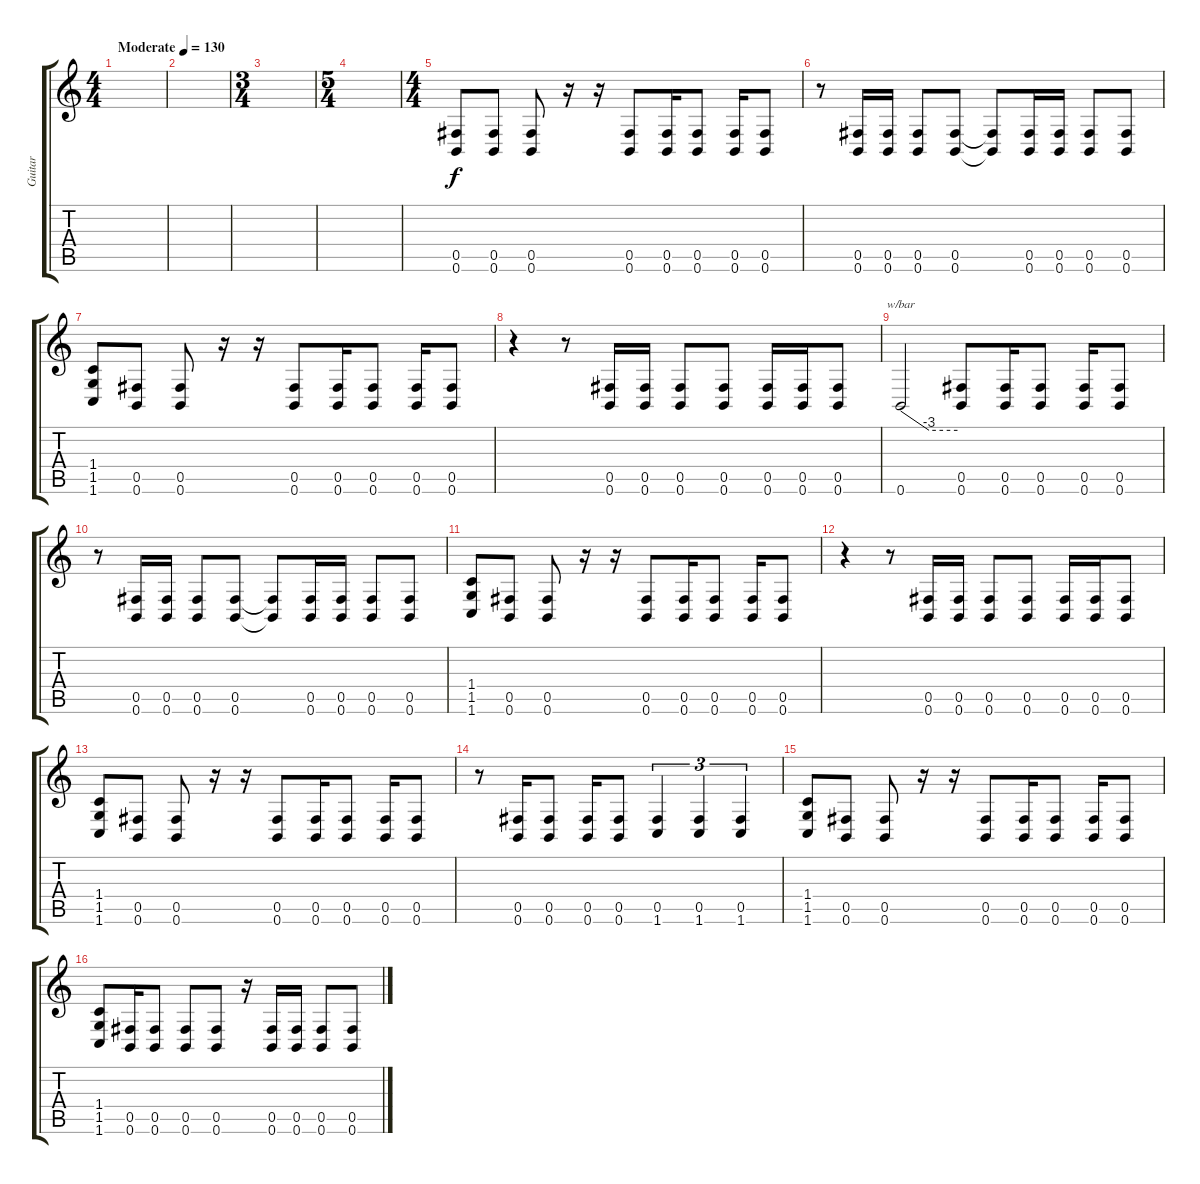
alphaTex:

\track ("Guitar" "Guitar") {instrument distortionguitar}
\staff {score tabs}
\tuning (Db4 Ab3 E3 B2 Gb2 B1) {hide}
\ts (4 4)
\tempo (130 "Moderate")
\clef g2
\ks c
|
|
\ts (3 4)
|
\ts (5 4)
|
\ts (4 4)
(0.5 0.6).8 (0.5 0.6).8 (0.5 0.6).8 r.16 r.16 (0.5 0.6).8 (0.5 0.6).16 (0.5 0.6).8 (0.5 0.6).16 (0.5 0.6).8 |
r.8 (0.5 0.6).16 (0.5 0.6).16 (0.5 0.6).8 (0.5 0.6).8 (0.5{t} 0.6{t}).8 (0.5 0.6).16 (0.5 0.6).16 (0.5 0.6).8 (0.5 0.6).8 |
(1.4 1.5 1.6).8 (0.5 0.6).8 (0.5 0.6).8 r.16 r.16 (0.5 0.6).8 (0.5 0.6).16 (0.5 0.6).8 (0.5 0.6).16 (0.5 0.6).8 |
r.4 r.8 (0.5 0.6).16 (0.5 0.6).16 (0.5 0.6).8 (0.5 0.6).8 (0.5 0.6).16 (0.5 0.6).16 (0.5 0.6).8 |
0.6.2{tbe (custom default 0 0 30 -12 60 -12)} (0.5 0.6).8 (0.5 0.6).16 (0.5 0.6).8 (0.5 0.6).16 (0.5 0.6).8 |
r.8 (0.5 0.6).16 (0.5 0.6).16 (0.5 0.6).8 (0.5 0.6).8 (0.5{t} 0.6{t}).8 (0.5 0.6).16 (0.5 0.6).16 (0.5 0.6).8 (0.5 0.6).8 |
(1.4 1.5 1.6).8 (0.5 0.6).8 (0.5 0.6).8 r.16 r.16 (0.5 0.6).8 (0.5 0.6).16 (0.5 0.6).8 (0.5 0.6).16 (0.5 0.6).8 |
r.4 r.8 (0.5 0.6).16 (0.5 0.6).16 (0.5 0.6).8 (0.5 0.6).8 (0.5 0.6).16 (0.5 0.6).16 (0.5 0.6).8 |
(1.4 1.5 1.6).8 (0.5 0.6).8 (0.5 0.6).8 r.16 r.16 (0.5 0.6).8 (0.5 0.6).16 (0.5 0.6).8 (0.5 0.6).16 (0.5 0.6).8 |
r.8 (0.5 0.6).16 (0.5 0.6).8 (0.5 0.6).16 (0.5 0.6).8 (0.5 1.6).4{tu (3 2)} (0.5 1.6).4{tu (3 2)} (0.5 1.6).4{tu (3 2)} |
(1.4 1.5 1.6).8 (0.5 0.6).8 (0.5 0.6).8 r.16 r.16 (0.5 0.6).8 (0.5 0.6).16 (0.5 0.6).8 (0.5 0.6).16 (0.5 0.6).8 |
(1.4 1.5 1.6).8 (0.5 0.6).16 (0.5 0.6).8 (0.5 0.6).8 (0.5 0.6).8 r.16 (0.5 0.6).16 (0.5 0.6).16 (0.5 0.6).8 (0.5 0.6).8
